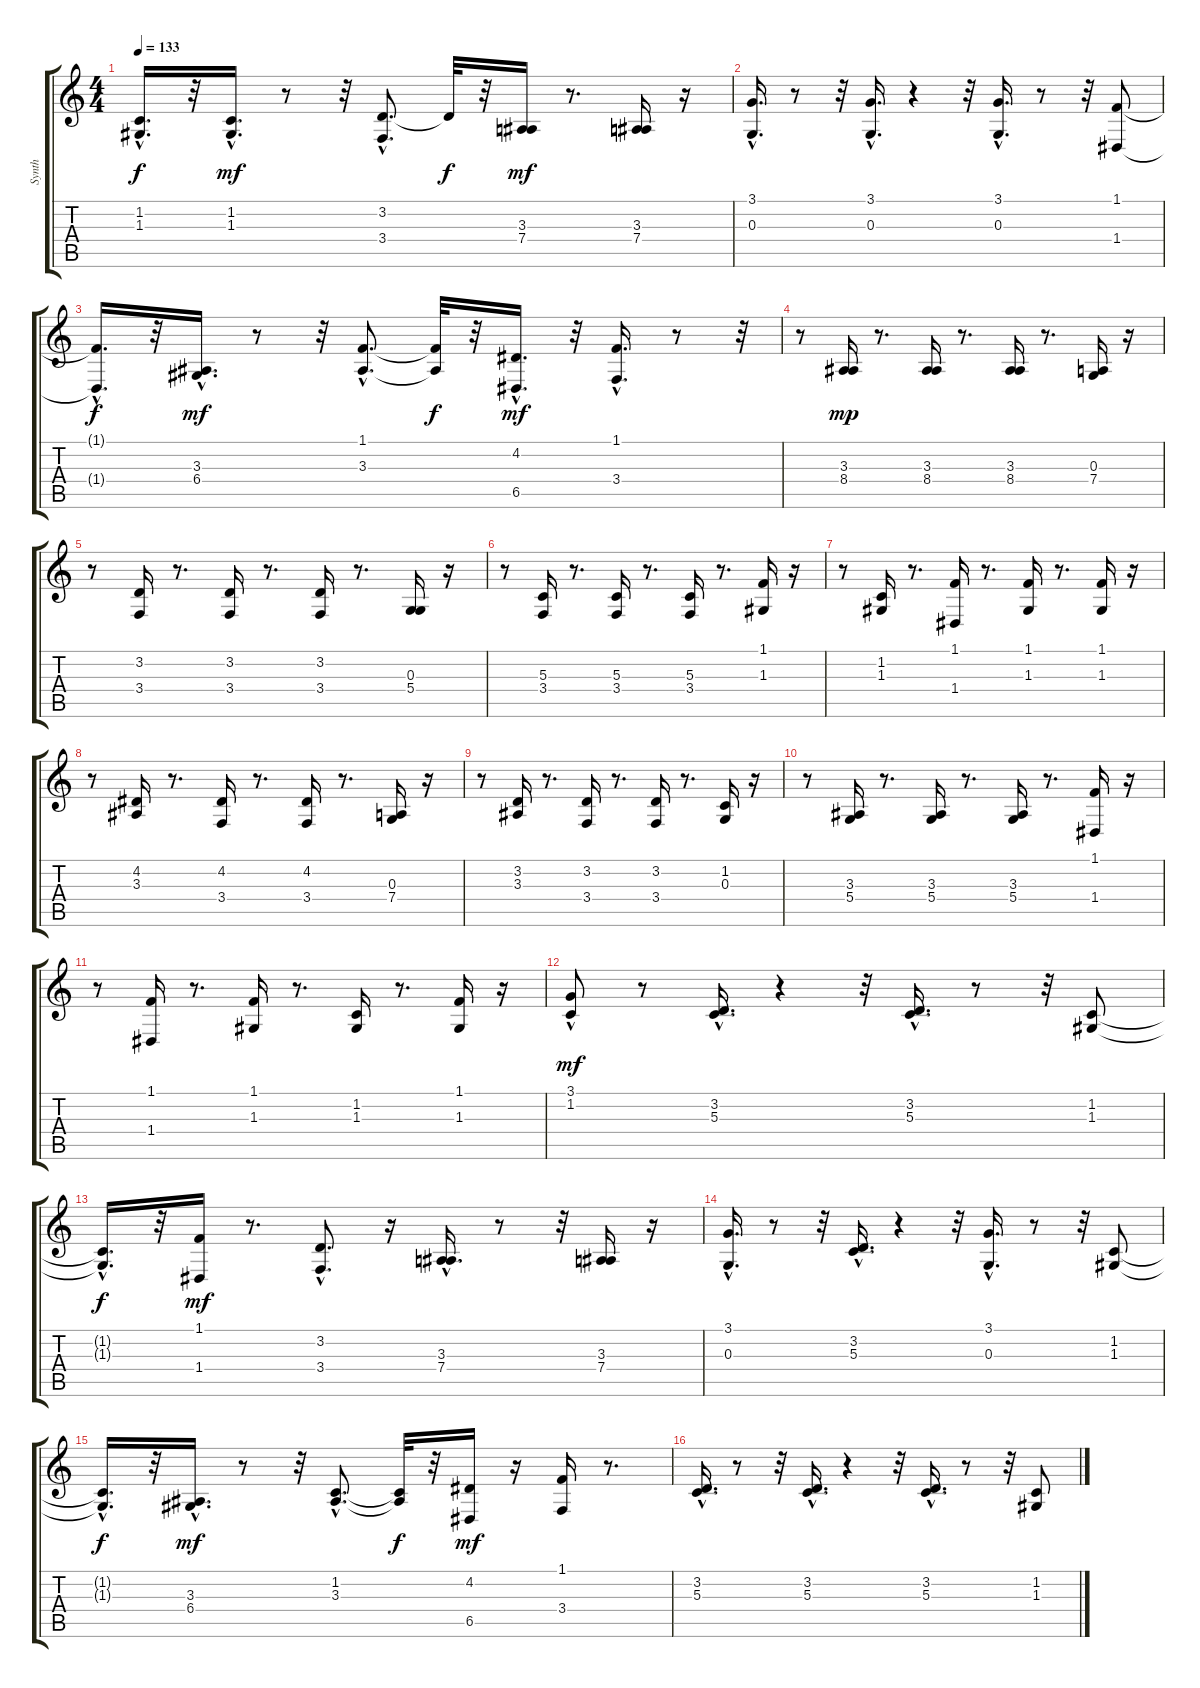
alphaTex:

\track ("Synth" "Synth") {instrument lead2sawtooth}
\staff {score tabs}
\tuning (E4 B3 G3 D3 A2 E2) {hide}
\ts (4 4)
\tempo 133
\clef g2
\ks c
(1.2{hac t} 1.3{t}).16{d dy f} r.32 (1.2 1.3{hac}).16{d dy mf} r.8 r.32 (3.2{hac} 3.4{hac}).8{d} 3.2{t}.32{dy f} r.32 (3.3 7.4).16{dy mf} r.8{d} (3.3 7.4).16 r.16 |
(3.1{hac} 0.3).16{d} r.8 r.32 (3.1{hac} 0.3{hac}).16{d} r.4 r.32 (3.1{hac} 0.3{hac}).16{d} r.8 r.32 (1.1 1.4).8 |
(1.1{hac t} 1.4{t}).16{d dy f} r.32 (3.3 6.4{hac}).16{d dy mf} r.8 r.32 (1.1{hac} 3.3{hac}).8{d} (1.1{t} 3.3{t}).32{dy f} r.32 (4.2 6.5{hac}).16{d dy mf} r.32 (1.1 3.4{hac}).16{d} r.8 r.32 |
r.8 (3.3 8.4).16{dy mp} r.8{d} (3.3 8.4).16 r.8{d} (3.3 8.4).16 r.8{d} (0.3 7.4).16 r.16 |
r.8 (3.2 3.4).16 r.8{d} (3.2 3.4).16 r.8{d} (3.2 3.4).16 r.8{d} (0.3 5.4).16 r.16 |
r.8 (5.3 3.4).16 r.8{d} (5.3 3.4).16 r.8{d} (5.3 3.4).16 r.8{d} (1.1 1.3).16 r.16 |
r.8 (1.2 1.3).16 r.8{d} (1.1 1.4).16 r.8{d} (1.1 1.3).16 r.8{d} (1.1 1.3).16 r.16 |
r.8 (4.2 3.3).16 r.8{d} (4.2 3.4).16 r.8{d} (4.2 3.4).16 r.8{d} (0.3 7.4).16 r.16 |
r.8 (3.2 3.3).16 r.8{d} (3.2 3.4).16 r.8{d} (3.2 3.4).16 r.8{d} (1.2 0.3).16 r.16 |
r.8 (3.3 5.4).16 r.8{d} (3.3 5.4).16 r.8{d} (3.3 5.4).16 r.8{d} (1.1 1.4).16 r.16 |
r.8 (1.1 1.4).16 r.8{d} (1.1 1.3).16 r.8{d} (1.2 1.3).16 r.8{d} (1.1 1.3).16 r.16 |
(3.1{hac} 1.2).8{dy mf} r.8 (3.2{hac} 5.3{hac}).16{d} r.4 r.32 (3.2 5.3{hac}).16{d} r.8 r.32 (1.2 1.3).8 |
(1.2{hac t} 1.3{t}).16{d dy f} r.32 (1.1 1.4).16{dy mf} r.8{d} (3.2{hac} 3.4{hac}).8{d} r.16 (3.3{hac} 7.4).16{d} r.8 r.32 (3.3 7.4).16 r.16 |
(3.1{hac} 0.3{hac}).16{d} r.8 r.32 (3.2{hac} 5.3{hac}).16{d} r.4 r.32 (3.1 0.3{hac}).16{d} r.8 r.32 (1.2 1.3).8 |
(1.2{hac t} 1.3{t}).16{d dy f} r.32 (3.3 6.4{hac}).16{d dy mf} r.8 r.32 (1.2{hac} 3.3{hac}).8{d} (1.2{t} 3.3{t}).32{dy f} r.32 (4.2 6.5).16{dy mf} r.16 (1.1 3.4).16 r.8{d} |
(3.2{hac} 5.3{hac}).16{d} r.8 r.32 (3.2{hac} 5.3{hac}).16{d} r.4 r.32 (3.2{hac} 5.3{hac}).16{d} r.8 r.32 (1.2 1.3).8
